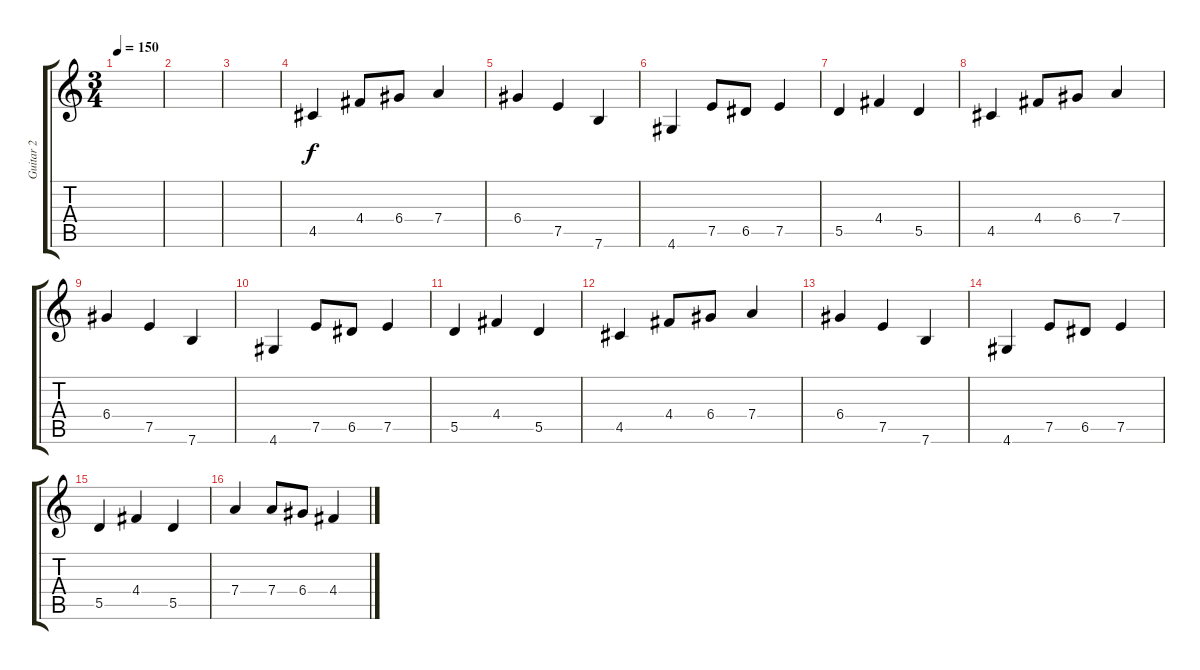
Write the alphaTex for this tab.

\track ("Guitar 2" "Guitar 2") {instrument distortionguitar}
\staff {score tabs}
\tuning (E4 B3 G3 D3 A2 E2) {hide}
\ts (3 4)
\tempo 150
\clef g2
\ks c
|
|
|
4.5.4{volume 13 instrument electricguitarjazz} 4.4.8 6.4.8 7.4.4 |
6.4.4 7.5.4 7.6.4 |
4.6.4 7.5.8 6.5.8 7.5.4 |
5.5.4 4.4.4 5.5.4 |
4.5.4{volume 13 instrument electricguitarjazz} 4.4.8 6.4.8 7.4.4 |
6.4.4 7.5.4 7.6.4 |
4.6.4 7.5.8 6.5.8 7.5.4 |
5.5.4 4.4.4 5.5.4 |
4.5.4{volume 13 instrument electricguitarjazz} 4.4.8 6.4.8 7.4.4 |
6.4.4 7.5.4 7.6.4 |
4.6.4 7.5.8 6.5.8 7.5.4 |
5.5.4 4.4.4 5.5.4 |
7.4.4{volume 13 instrument electricguitarjazz} 7.4.8 6.4.8 4.4.4
